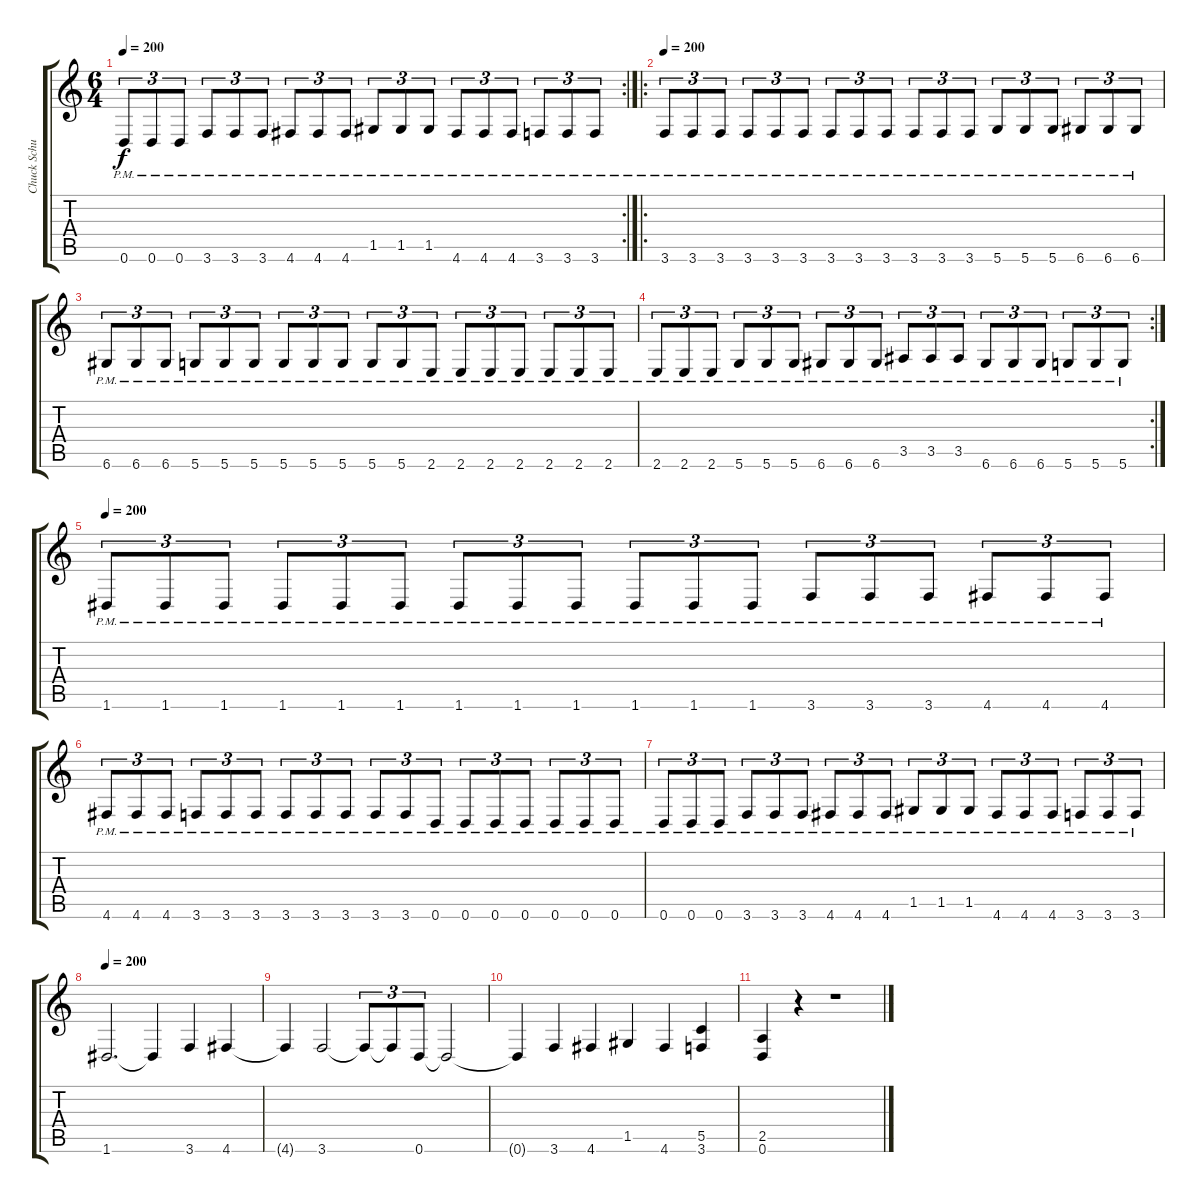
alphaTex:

\track ("Chuck Schuldiner" "Chuck Schu") {instrument distortionguitar}
\staff {score tabs}
\tuning (D4 A3 F3 C3 G2 D2) {hide}
\rc 2
\ts (6 4)
\tempo 200
\clef g2
\ks c
0.6{pm}.8{tu (3 2) dy f} 0.6{pm}.8{tu (3 2)} 0.6{pm}.8{tu (3 2)} 3.6{pm}.8{tu (3 2)} 3.6{pm}.8{tu (3 2)} 3.6{pm}.8{tu (3 2)} 4.6{pm}.8{tu (3 2)} 4.6{pm}.8{tu (3 2)} 4.6{pm}.8{tu (3 2)} 1.5{pm}.8{tu (3 2)} 1.5{pm}.8{tu (3 2)} 1.5{pm}.8{tu (3 2)} 4.6{pm}.8{tu (3 2)} 4.6{pm}.8{tu (3 2)} 4.6{pm}.8{tu (3 2)} 3.6{pm}.8{tu (3 2)} 3.6{pm}.8{tu (3 2)} 3.6{pm}.8{tu (3 2)} |
\ro
\tempo 200
3.6{pm}.8{tu (3 2)} 3.6{pm}.8{tu (3 2)} 3.6{pm}.8{tu (3 2)} 3.6{pm}.8{tu (3 2)} 3.6{pm}.8{tu (3 2)} 3.6{pm}.8{tu (3 2)} 3.6{pm}.8{tu (3 2)} 3.6{pm}.8{tu (3 2)} 3.6{pm}.8{tu (3 2)} 3.6{pm}.8{tu (3 2)} 3.6{pm}.8{tu (3 2)} 3.6{pm}.8{tu (3 2)} 5.6{pm}.8{tu (3 2)} 5.6{pm}.8{tu (3 2)} 5.6{pm}.8{tu (3 2)} 6.6{pm}.8{tu (3 2)} 6.6{pm}.8{tu (3 2)} 6.6{pm}.8{tu (3 2)} |
6.6{pm}.8{tu (3 2)} 6.6{pm}.8{tu (3 2)} 6.6{pm}.8{tu (3 2)} 5.6{pm}.8{tu (3 2)} 5.6{pm}.8{tu (3 2)} 5.6{pm}.8{tu (3 2)} 5.6{pm}.8{tu (3 2)} 5.6{pm}.8{tu (3 2)} 5.6{pm}.8{tu (3 2)} 5.6{pm}.8{tu (3 2)} 5.6{pm}.8{tu (3 2)} 2.6{pm}.8{tu (3 2)} 2.6{pm}.8{tu (3 2)} 2.6{pm}.8{tu (3 2)} 2.6{pm}.8{tu (3 2)} 2.6{pm}.8{tu (3 2)} 2.6{pm}.8{tu (3 2)} 2.6{pm}.8{tu (3 2)} |
\rc 2
2.6{pm}.8{tu (3 2)} 2.6{pm}.8{tu (3 2)} 2.6{pm}.8{tu (3 2)} 5.6{pm}.8{tu (3 2)} 5.6{pm}.8{tu (3 2)} 5.6{pm}.8{tu (3 2)} 6.6{pm}.8{tu (3 2)} 6.6{pm}.8{tu (3 2)} 6.6{pm}.8{tu (3 2)} 3.5{pm}.8{tu (3 2)} 3.5{pm}.8{tu (3 2)} 3.5{pm}.8{tu (3 2)} 6.6{pm}.8{tu (3 2)} 6.6{pm}.8{tu (3 2)} 6.6{pm}.8{tu (3 2)} 5.6{pm}.8{tu (3 2)} 5.6{pm}.8{tu (3 2)} 5.6{pm}.8{tu (3 2)} |
\tempo 200
1.6{pm}.8{tu (3 2)} 1.6{pm}.8{tu (3 2)} 1.6{pm}.8{tu (3 2)} 1.6{pm}.8{tu (3 2)} 1.6{pm}.8{tu (3 2)} 1.6{pm}.8{tu (3 2)} 1.6{pm}.8{tu (3 2)} 1.6{pm}.8{tu (3 2)} 1.6{pm}.8{tu (3 2)} 1.6{pm}.8{tu (3 2)} 1.6{pm}.8{tu (3 2)} 1.6{pm}.8{tu (3 2)} 3.6{pm}.8{tu (3 2)} 3.6{pm}.8{tu (3 2)} 3.6{pm}.8{tu (3 2)} 4.6{pm}.8{tu (3 2)} 4.6{pm}.8{tu (3 2)} 4.6{pm}.8{tu (3 2)} |
4.6{pm}.8{tu (3 2)} 4.6{pm}.8{tu (3 2)} 4.6{pm}.8{tu (3 2)} 3.6{pm}.8{tu (3 2)} 3.6{pm}.8{tu (3 2)} 3.6{pm}.8{tu (3 2)} 3.6{pm}.8{tu (3 2)} 3.6{pm}.8{tu (3 2)} 3.6{pm}.8{tu (3 2)} 3.6{pm}.8{tu (3 2)} 3.6{pm}.8{tu (3 2)} 0.6{pm}.8{tu (3 2)} 0.6{pm}.8{tu (3 2)} 0.6{pm}.8{tu (3 2)} 0.6{pm}.8{tu (3 2)} 0.6{pm}.8{tu (3 2)} 0.6{pm}.8{tu (3 2)} 0.6{pm}.8{tu (3 2)} |
0.6{pm}.8{tu (3 2)} 0.6{pm}.8{tu (3 2)} 0.6{pm}.8{tu (3 2)} 3.6{pm}.8{tu (3 2)} 3.6{pm}.8{tu (3 2)} 3.6{pm}.8{tu (3 2)} 4.6{pm}.8{tu (3 2)} 4.6{pm}.8{tu (3 2)} 4.6{pm}.8{tu (3 2)} 1.5{pm}.8{tu (3 2)} 1.5{pm}.8{tu (3 2)} 1.5{pm}.8{tu (3 2)} 4.6{pm}.8{tu (3 2)} 4.6{pm}.8{tu (3 2)} 4.6{pm}.8{tu (3 2)} 3.6{pm}.8{tu (3 2)} 3.6{pm}.8{tu (3 2)} 3.6{pm}.8{tu (3 2)} |
\tempo 200
1.6.2{d} 1.6{t}.4 3.6.4 4.6.4 |
4.6{t}.4 3.6.2 3.6{t}.8{tu (3 2)} 3.6{t}.8{tu (3 2)} 0.6.8{tu (3 2)} 0.6{t}.2 |
0.6{t}.4 3.6.4 4.6.4 1.5.4 4.6.4 (5.5 3.6).4 |
(2.5 0.6).4 r.4 r.1
